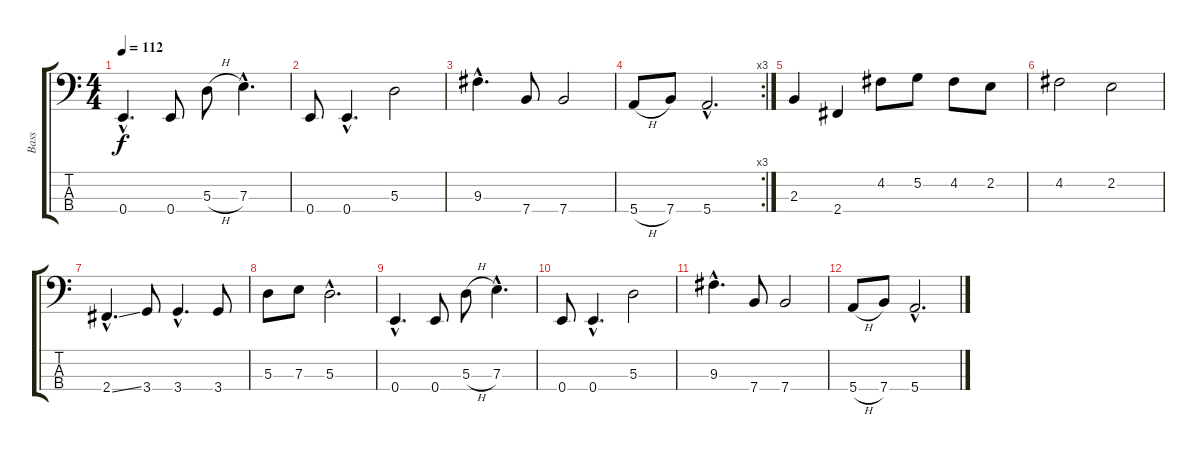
\track ("Bass" "Bass") {instrument electricbassfinger}
\staff {score tabs}
\tuning (G2 D2 A1 E1) {hide}
\ts (4 4)
\tempo 112
\clef f4
\ks c
0.4{hac}.4{d dy f} 0.4.8 5.3{h}.8 7.3{hac}.4{d} |
0.4.8 0.4{hac}.4{d} 5.3.2 |
9.3{hac}.4{d} 7.4.8 7.4.2 |
\rc 3
5.4{h}.8 7.4.8 5.4{hac}.2{d} |
2.3.4{volume 0} 2.4.4 4.2.8 5.2.8 4.2.8 2.2.8 |
4.2.2 2.2.2 |
2.4{ss hac}.4{d} 3.4.8 3.4{hac}.4{d} 3.4.8 |
5.3.8 7.3.8 5.3{hac}.2{d} |
0.4{hac}.4{d} 0.4.8 5.3{h}.8 7.3{hac}.4{d} |
0.4.8 0.4{hac}.4{d} 5.3.2 |
9.3{hac}.4{d} 7.4.8 7.4.2 |
5.4{h}.8 7.4.8 5.4{hac}.2{d}
